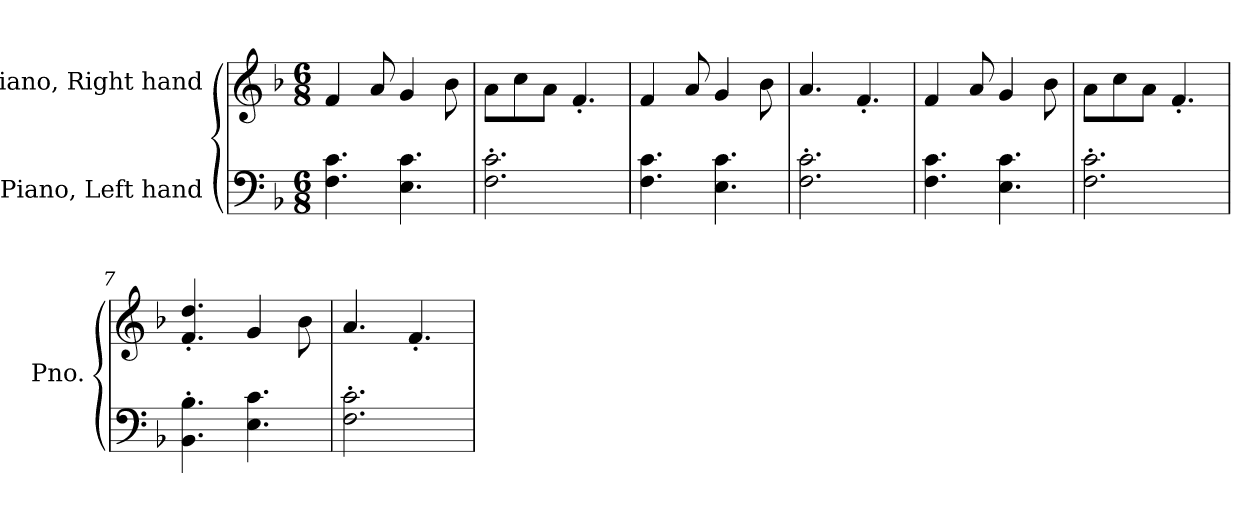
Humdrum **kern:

**kern	**kern
*part2	*part1
*staff2	*staff1
*I"Piano, Left hand	*I"Piano, Right hand
*I'Pno.	*I'Pno.
*clefF4	*clefG2
*k[b-]	*k[b-]
*M6/8	*M6/8
*MM120	*MM120
=1	=1
4.F\ 4.c\	4f/
.	8a/
4.E\ 4.c\	4g/
.	8b-\
=2	=2
2.F\' 2.c\'	8a\L
.	8cc\
.	8a\J
.	4.f'/
=3	=3
4.F\ 4.c\	4f/
.	8a/
4.E\ 4.c\	4g/
.	8b-\
=4	=4
2.F\' 2.c\'	4.a/
.	4.f'/
=5	=5
4.F\ 4.c\	4f/
.	8a/
4.E\ 4.c\	4g/
.	8b-\
=6	=6
2.F\' 2.c\'	8a\L
.	8cc\
.	8a\J
.	4.f'/
=7	=7
4.BB-\' 4.B-\'	4.f/' 4.dd/'
4.E\ 4.c\	4g/
.	8b-\
!!LO:LB:g=z
=8	=8
2.F\' 2.c\'	4.a/
.	4.f'/
=	=
*-	*-
